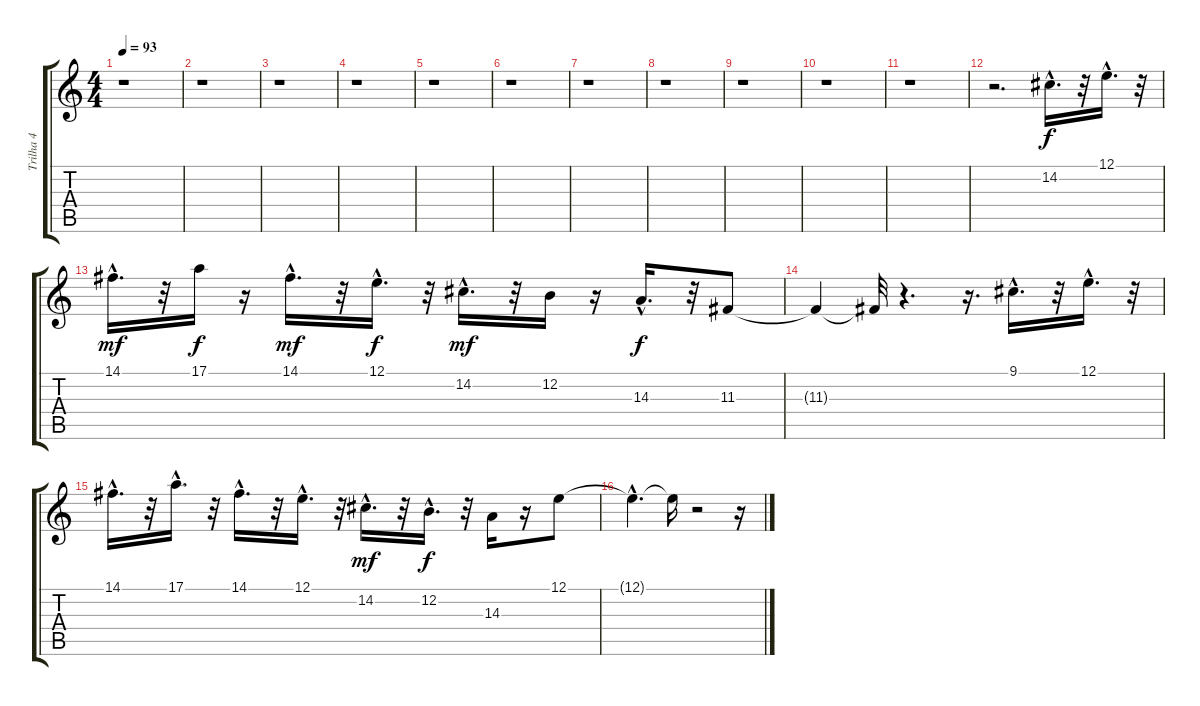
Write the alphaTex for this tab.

\track ("Trilha 4" "Trilha 4") {instrument altosax}
\staff {score tabs}
\tuning (E4 B3 G3 D3 A2 E2) {hide}
\ts (4 4)
\tempo 93
\clef g2
\ks c
r.1{dy f instrument altosax} |
r.1 |
r.1 |
r.1 |
r.1 |
r.1 |
r.1 |
r.1 |
r.1 |
r.1 |
r.1 |
r.2{d} 14.2{hac}.16{d} r.32 12.1{hac}.16{d} r.32 |
14.1{hac}.16{d dy mf} r.32 17.1.16{dy f} r.16 14.1{hac}.16{d dy mf} r.32 12.1{hac}.16{d dy f} r.32 14.2{hac}.16{d dy mf} r.32 12.2.16 r.16 14.3{hac}.16{d dy f} r.32 11.3.8 |
11.3{t}.4 11.3{t}.32 r.4{d} r.16{d} 9.1{hac}.16{d} r.32 12.1{hac}.16{d} r.32 |
14.1{hac}.16{d} r.32 17.1{hac}.16{d} r.32 14.1{hac}.16{d} r.32 12.1{hac}.16{d} r.32 14.2{hac}.16{d dy mf} r.32 12.2{hac}.16{d dy f} r.32 14.3.16 r.16 12.1.8 |
12.1{hac t}.4{d} 12.1{t}.16 r.2 r.16
